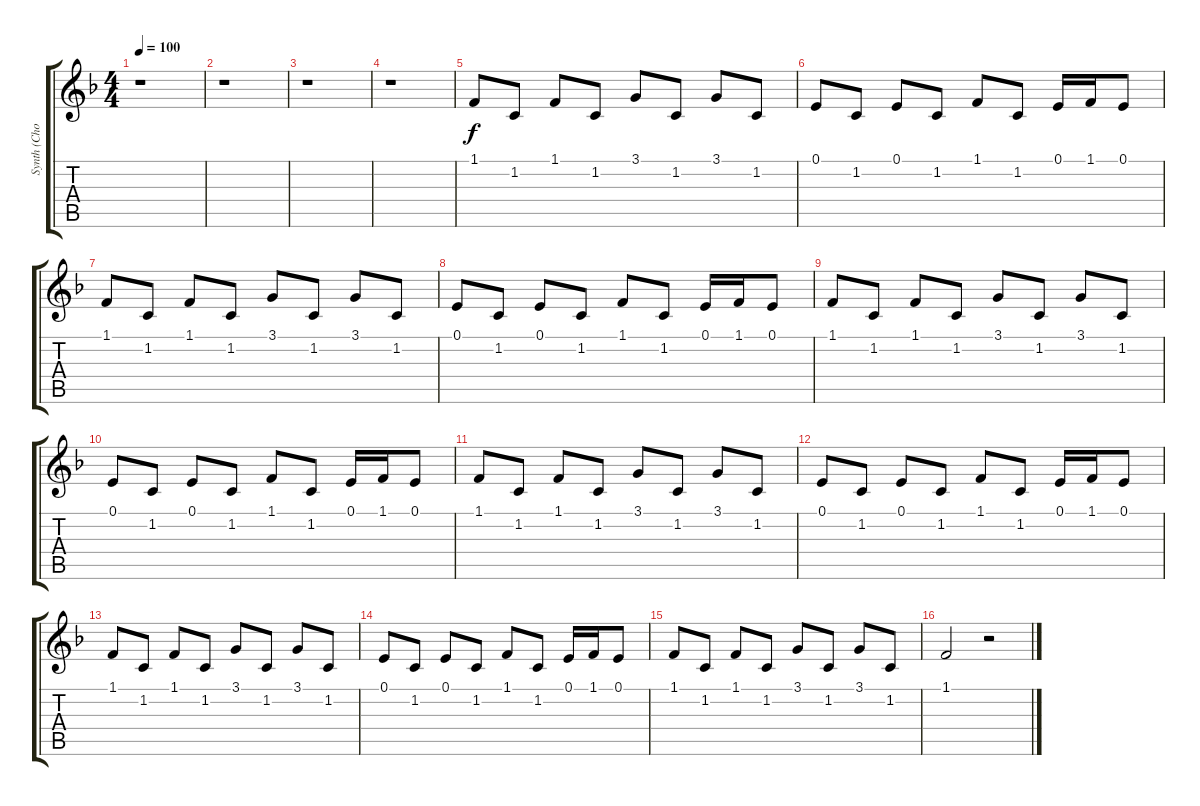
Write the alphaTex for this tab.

\track ("Synth (Chorus)" "Synth (Cho") {instrument pad1newage}
\staff {score tabs}
\tuning (E4 B3 G3 D3 A2 E2) {hide}
\ts (4 4)
\tempo 100
\clef g2
\ks f
r.1{dy f} |
r.1 |
r.1 |
r.1 |
1.1.8 1.2.8 1.1.8 1.2.8 3.1.8 1.2.8 3.1.8 1.2.8 |
0.1.8 1.2.8 0.1.8 1.2.8 1.1.8 1.2.8 0.1.16 1.1.16 0.1.8 |
1.1.8 1.2.8 1.1.8 1.2.8 3.1.8 1.2.8 3.1.8 1.2.8 |
0.1.8 1.2.8 0.1.8 1.2.8 1.1.8 1.2.8 0.1.16 1.1.16 0.1.8 |
1.1.8 1.2.8 1.1.8 1.2.8 3.1.8 1.2.8 3.1.8 1.2.8 |
0.1.8 1.2.8 0.1.8 1.2.8 1.1.8 1.2.8 0.1.16 1.1.16 0.1.8 |
1.1.8 1.2.8 1.1.8 1.2.8 3.1.8 1.2.8 3.1.8 1.2.8 |
0.1.8 1.2.8 0.1.8 1.2.8 1.1.8 1.2.8 0.1.16 1.1.16 0.1.8 |
1.1.8 1.2.8 1.1.8 1.2.8 3.1.8 1.2.8 3.1.8 1.2.8 |
0.1.8 1.2.8 0.1.8 1.2.8 1.1.8 1.2.8 0.1.16 1.1.16 0.1.8 |
1.1.8 1.2.8 1.1.8 1.2.8 3.1.8 1.2.8 3.1.8 1.2.8 |
1.1.2 r.2
